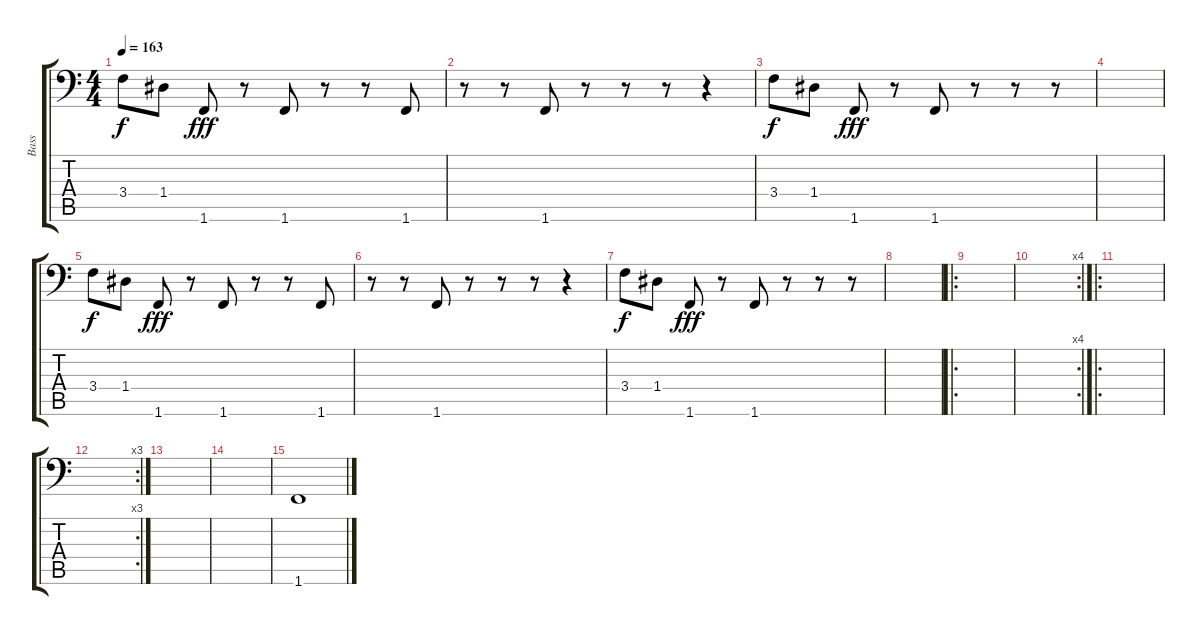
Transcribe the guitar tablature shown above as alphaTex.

\track ("Bass" "Bass") {instrument electricbassfinger}
\staff {score tabs}
\tuning (E3 B2 G2 D2 A1 E1) {hide}
\ts (4 4)
\tempo 163
\clef f4
\ks c
3.4.8{dy f instrument acousticbass} 1.4.8 1.6.8{dy fff} r.8 1.6.8 r.8 r.8 1.6.8 |
r.8 r.8 1.6.8 r.8 r.8 r.8 r.4 |
3.4.8{dy f instrument acousticbass} 1.4.8 1.6.8{dy fff} r.8 1.6.8 r.8 r.8 r.8 |
|
3.4.8{dy f instrument acousticbass} 1.4.8 1.6.8{dy fff} r.8 1.6.8 r.8 r.8 1.6.8 |
r.8 r.8 1.6.8 r.8 r.8 r.8 r.4 |
3.4.8{dy f instrument acousticbass} 1.4.8 1.6.8{dy fff} r.8 1.6.8 r.8 r.8 r.8 |
|
\ro
|
\rc 4
|
\ro
|
\rc 3
|
|
|
1.6.1
